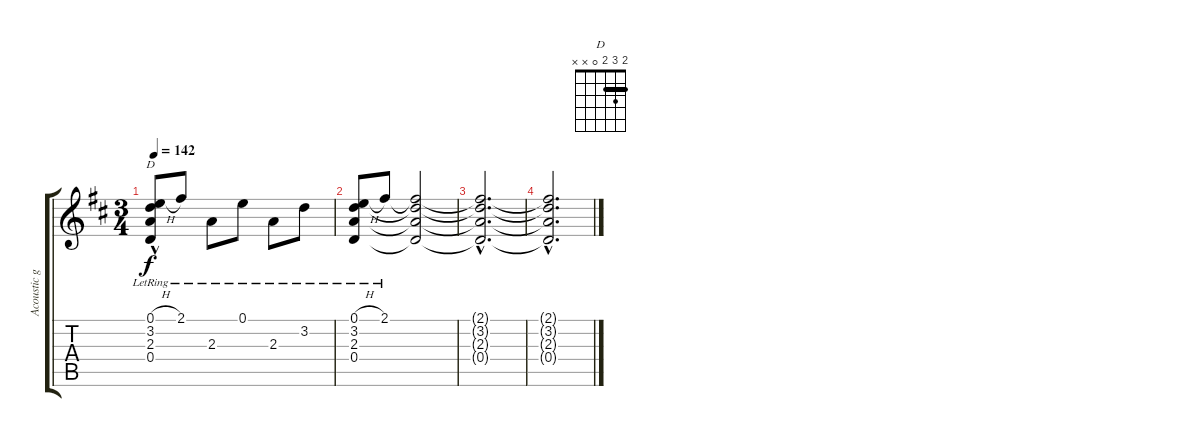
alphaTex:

\track ("Acoustic guitar - James Taylor" "Acoustic g") {instrument acousticguitarsteel}
\staff {score tabs}
\tuning (E4 B3 G3 D3 A2 E2) {hide}
\chord ("D" 2 3 2 0 x x) {barre 2}
\ts (3 4)
\tempo 142
\clef g2
\ks d
(0.1{h} 3.2{lr} 2.3{lr} 0.4{hac lr}).8{ch "D" dy f} 2.1{lr}.8 2.3{lr}.8 0.1{lr}.8 2.3{lr}.8 3.2{lr}.8 |
(0.1{h} 3.2{lr} 2.3{lr} 0.4{lr}).8 2.1{lr}.8 (2.1{t} 3.2{t} 2.3{t} 0.4{t}).2 |
(2.1{hac t} 3.2{hac t} 2.3{hac t} 0.4{hac t}).2{d} |
(2.1{hac t} 3.2{hac t} 2.3{hac t} 0.4{hac t}).2{d}
